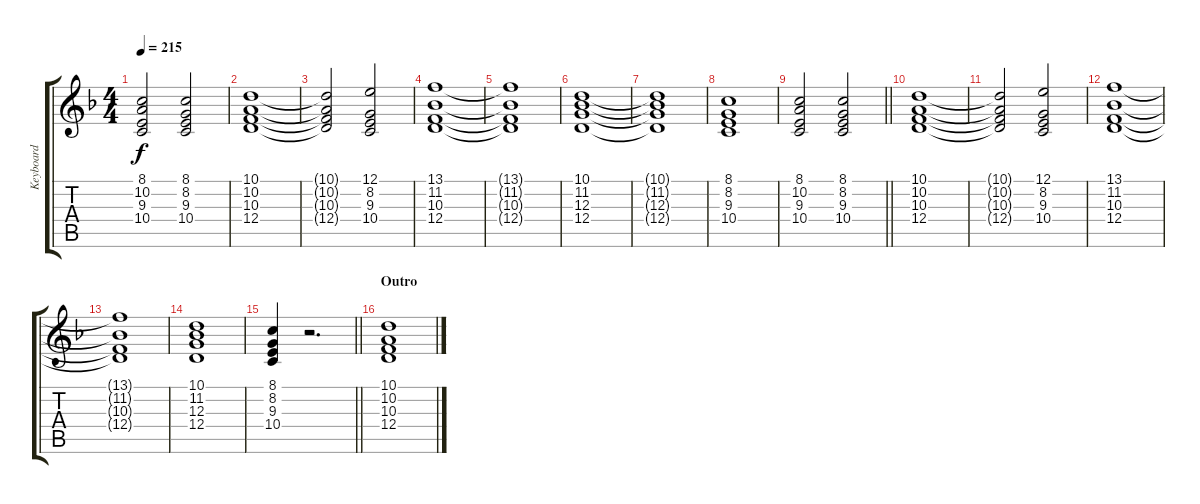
\track ("Keyboard" "Keyboard") {instrument stringensemble1}
\staff {score tabs}
\tuning (E4 B3 G3 D3 A2 D2) {hide}
\ts (4 4)
\tempo 215
\clef g2
\ks f
(8.1 10.2 9.3 10.4).2{dy f} (8.1 8.2 9.3 10.4).2 |
(10.1 10.2 10.3 12.4).1 |
(10.1{t} 10.2{t} 10.3{t} 12.4{t}).2 (12.1 8.2 9.3 10.4).2 |
(13.1 11.2 10.3 12.4).1 |
(13.1{t} 11.2{t} 10.3{t} 12.4{t}).1 |
(10.1 11.2 12.3 12.4).1 |
(10.1{t} 11.2{t} 12.3{t} 12.4{t}).1 |
(8.1 8.2 9.3 10.4).1 |
\barLineRight lightlight
(8.1 10.2 9.3 10.4).2 (8.1 8.2 9.3 10.4).2 |
\section ("" "")
(10.1 10.2 10.3 12.4).1 |
(10.1{t} 10.2{t} 10.3{t} 12.4{t}).2 (12.1 8.2 9.3 10.4).2 |
(13.1 11.2 10.3 12.4).1 |
(13.1{t} 11.2{t} 10.3{t} 12.4{t}).1 |
(10.1 11.2 12.3 12.4).1 |
\barLineRight lightlight
(8.1 8.2 9.3 10.4).4 r.2{d} |
\section ("" "Outro")
(10.1 10.2 10.3 12.4).1
